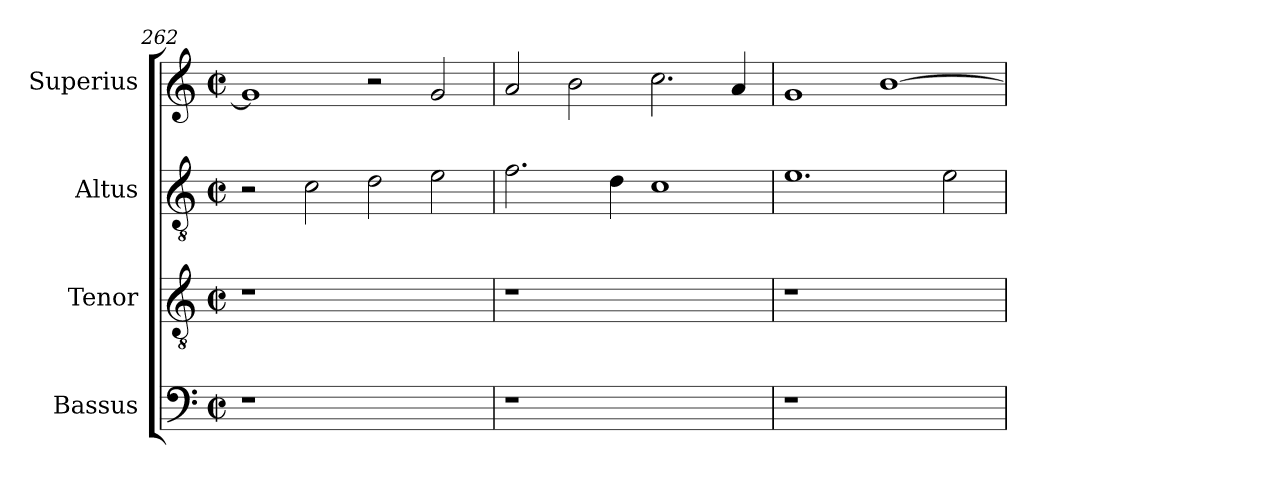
**kern	**kern	**kern	**kern
*part4	*part3	*part2	*part1
*staff4	*staff3	*staff2	*staff1
*I"Bassus	*I"Tenor	*I"Altus	*I"Superius
*I'B.	*I'T.	*I'A.	*I'S.
!!LO:LB:g=z
*clefF4	*clefGv2	*clefGv2	*clefG2
*	*ITrd7c12	*ITrd7c12	*
*k[]	*k[]	*k[]	*k[]
*C:	*C:	*C:	*C:
*M2/2	*M2/2	*M2/2	*M2/2
*met(c|)	*met(c|)	*met(c|)	*met(c|)
=262	=262	=262	=262
!LO:N:vis=1	!LO:N:vis=1	!	!
1r	1r	2r	1gi]
.	.	2Ci\	.
1ryy	1ryy	2Di\	2r
.	.	2Ei\	2gi/
=263	=263	=263	=263
!LO:N:vis=1	!LO:N:vis=1	!	!
1r	1r	2.Fi\	2ai/
.	.	.	2bi\
.	.	4Di\	.
1ryy	1ryy	1Ci	2.cci\
.	.	.	4ai/
=264	=264	=264	=264
!LO:N:vis=1	!LO:N:vis=1	!	!
1r	1r	1.Ei	1gi
1ryy	1ryy	.	[>1bi
.	.	2Ei\	.
=	=	=	=
*-	*-	*-	*-
